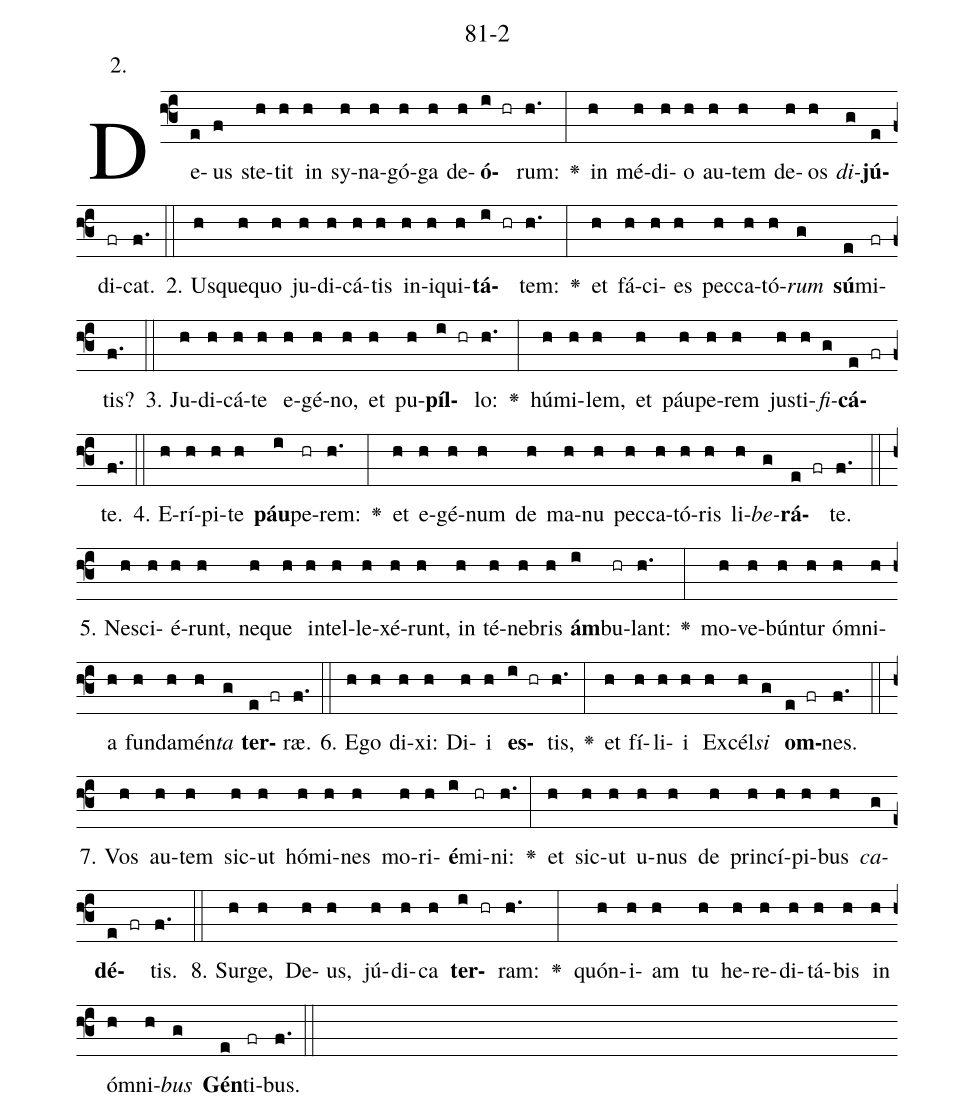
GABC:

name: 81-2;
annotation: 2.;
%%
(f3)De(e)us(f) ste(h)tit(h) in(h) sy(h)na(h)gó(h)ga(h) de(h)<b>ó</b>(i hr)rum:(h.) <v>\greheightstar</v>(:) in(h) mé(h)di(h)o(h) au(h)tem(h) de(h)os(h) <i>di</i>(g)<b>jú</b>(e)di(fr)cat.(f.) (::)
2. Us(h)que(h)quo(h) ju(h)di(h)cá(h)tis(h) in(h)i(h)qui(h)<b>tá</b>(i hr)tem:(h.) <v>\greheightstar</v>(:) et(h) fá(h)ci(h)es(h) pec(h)ca(h)tó(h)<i>rum</i>(g) <b>sú</b>(e)mi(fr)tis?(f.) (::)
3. Ju(h)di(h)cá(h)te(h) e(h)gé(h)no,(h) et(h) pu(h)<b>píl</b>(i hr)lo:(h.) <v>\greheightstar</v>(:) hú(h)mi(h)lem,(h) et(h) páu(h)pe(h)rem(h) jus(h)ti(h)<i>fi</i>(g)<b>cá</b>(e fr)te.(f.) (::)
4. E(h)rí(h)pi(h)te(h) <b>páu</b>(i)pe(hr)rem:(h.) <v>\greheightstar</v>(:) et(h) e(h)gé(h)num(h) de(h) ma(h)nu(h) pec(h)ca(h)tó(h)ris(h) li(h)<i>be</i>(g)<b>rá</b>(e fr)te.(f.) (::)
5. Ne(h)sci(h)é(h)runt,(h) ne(h)que(h) in(h)tel(h)le(h)xé(h)runt,(h) in(h) té(h)ne(h)bris(h) <b>ám</b>(i)bu(hr)lant:(h.) <v>\greheightstar</v>(:) mo(h)ve(h)bún(h)tur(h) óm(h)ni(h)a(h) fun(h)da(h)mén(h)<i>ta</i>(g) <b>ter</b>(e fr)ræ.(f.) (::)
6. E(h)go(h) di(h)xi:(h) Di(h)i(h) <b>es</b>(i hr)tis,(h.) <v>\greheightstar</v>(:) et(h) fí(h)li(h)i(h) Ex(h)cél(h)<i>si</i>(g) <b>om</b>(e fr)nes.(f.) (::)
7. Vos(h) au(h)tem(h) sic(h)ut(h) hó(h)mi(h)nes(h) mo(h)ri(h)<b>é</b>(i)mi(hr)ni:(h.) <v>\greheightstar</v>(:) et(h) sic(h)ut(h) u(h)nus(h) de(h) prin(h)cí(h)pi(h)bus(h) <i>ca</i>(g)<b>dé</b>(e fr)tis.(f.) (::)
8. Sur(h)ge,(h) De(h)us,(h) jú(h)di(h)ca(h) <b>ter</b>(i hr)ram:(h.) <v>\greheightstar</v>(:) quón(h)i(h)am(h) tu(h) he(h)re(h)di(h)tá(h)bis(h) in(h) óm(h)ni(h)<i>bus</i>(g) <b>Gén</b>(e)ti(fr)bus.(f.) (::)
